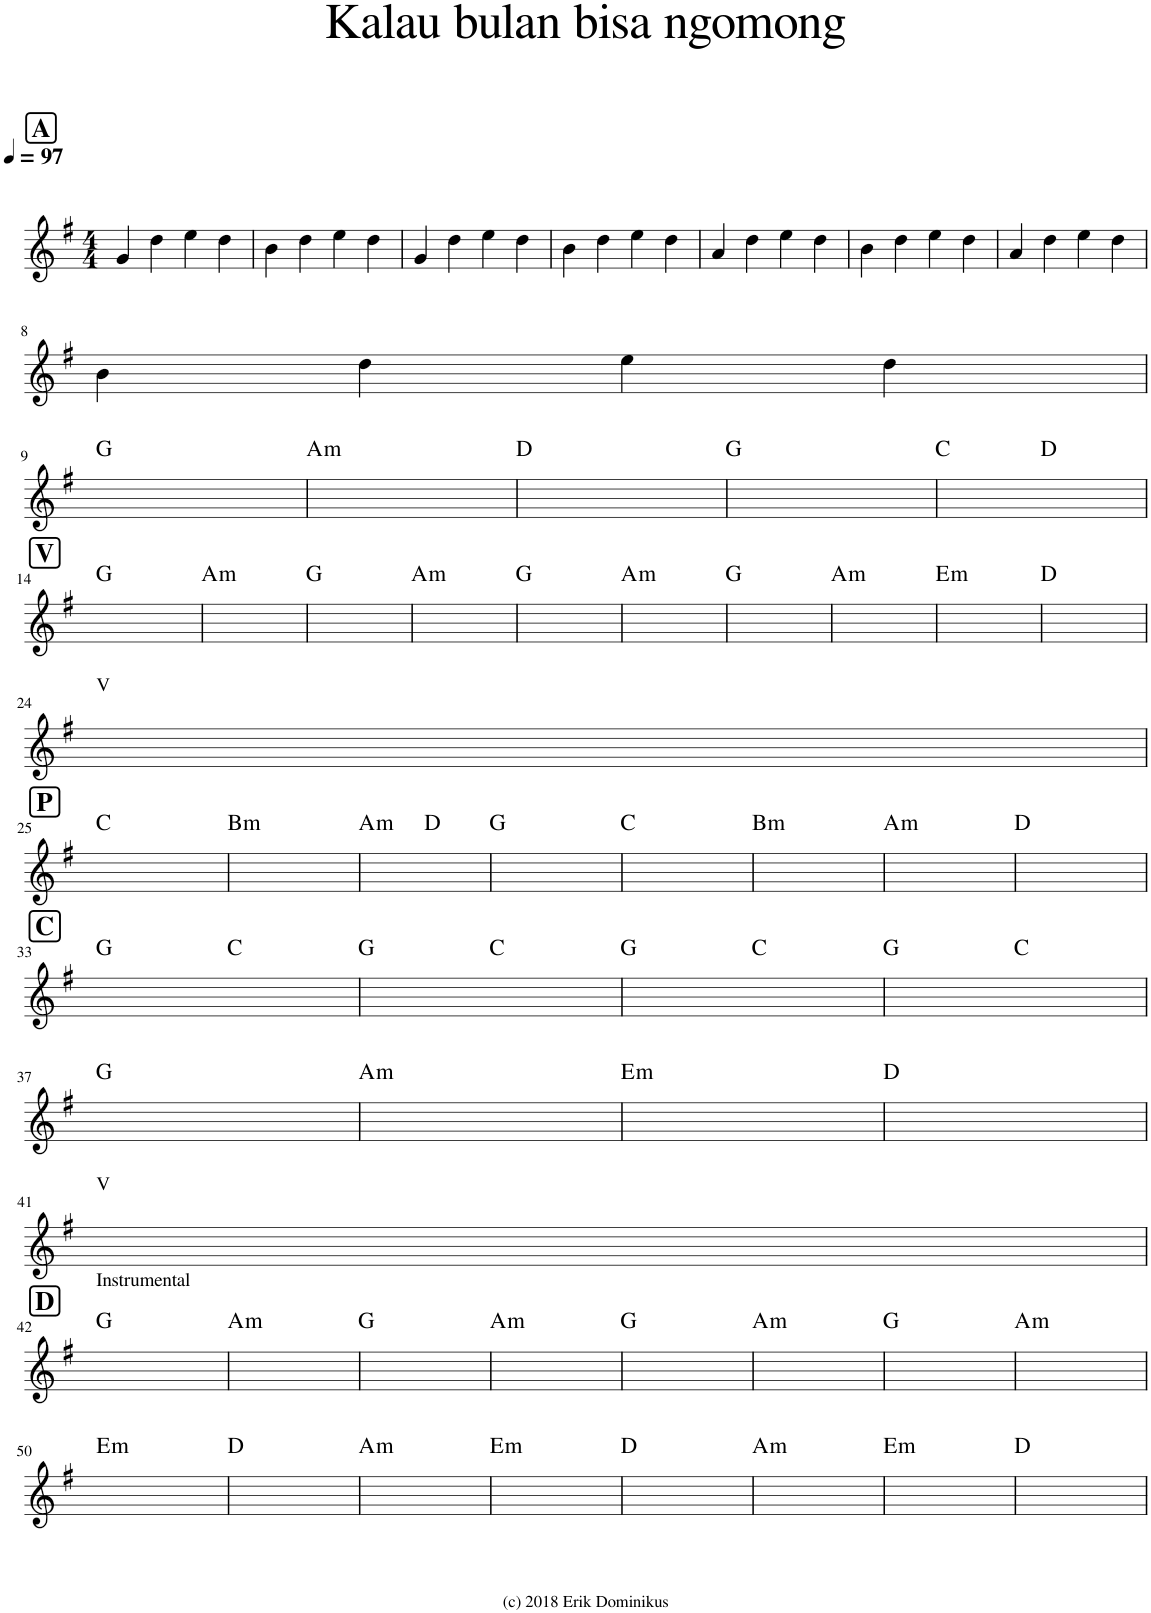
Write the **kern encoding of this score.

**kern	**harte
*part1	*part1
*staff1	*
*I"Piano	*
*I'Pno.	*
*clefG2	*
*k[f#]	*
*M4/4	*
*MM97	*
!!LO:REH:place=s1:a:B:cj:fs=14:t=A
=1	=1
4g/	.
4dd\	.
4ee\	.
4dd\	.
=2	=2
4b\	.
4dd\	.
4ee\	.
4dd\	.
=3	=3
4g/	.
4dd\	.
4ee\	.
4dd\	.
=4	=4
4b\	.
4dd\	.
4ee\	.
4dd\	.
=5	=5
4a/	.
4dd\	.
4ee\	.
4dd\	.
=6	=6
4b\	.
4dd\	.
4ee\	.
4dd\	.
=7	=7
4a/	.
4dd\	.
4ee\	.
4dd\	.
!!LO:LB:g=z
=8	=8
4b\	.
4dd\	.
4ee\	.
4dd\	.
!!LO:LB:g=z
=9	=9
1ryy	G:maj
=10	=10
!	!LO:H:kt=m
1ryy	A:min
=11	=11
1ryy	D:maj
=12	=12
1ryy	G:maj
=13	=13
*^	*
1ryy	2ryy	C:maj
.	2ryy	D:maj
*v	*v	*
!!LO:LB:g=z
!!LO:REH:place=s1:a:B:cj:fs=14:t=V
=14	=14
1ryy	G:maj
=15	=15
!	!LO:H:kt=m
1ryy	A:min
=16	=16
1ryy	G:maj
=17	=17
!	!LO:H:kt=m
1ryy	A:min
=18	=18
1ryy	G:maj
=19	=19
!	!LO:H:kt=m
1ryy	A:min
=20	=20
1ryy	G:maj
=21	=21
!	!LO:H:kt=m
1ryy	A:min
=22	=22
!	!LO:H:kt=m
1ryy	E:min
=23	=23
1ryy	D:maj
!!LO:LB:g=z
=24	=24
!LO:TX:a:t=V	!
1ryy	.
!!LO:LB:g=z
!!LO:REH:place=s1:a:B:cj:fs=14:t=P
=25	=25
1ryy	C:maj
=26	=26
!	!LO:H:kt=m
1ryy	B:min
=27	=27
!	!LO:H:kt=m
*^	*
1ryy	2ryy	A:min
.	2ryy	D:maj
*v	*v	*
=28	=28
1ryy	G:maj
=29	=29
1ryy	C:maj
=30	=30
!	!LO:H:kt=m
1ryy	B:min
=31	=31
!	!LO:H:kt=m
1ryy	A:min
=32	=32
1ryy	D:maj
!!LO:LB:g=z
!!LO:REH:place=s1:a:B:cj:fs=14:t=C
=33	=33
*^	*
1ryy	2ryy	G:maj
.	2ryy	C:maj
=34	=34	=34
1ryy	2ryy	G:maj
.	2ryy	C:maj
=35	=35	=35
1ryy	2ryy	G:maj
.	2ryy	C:maj
=36	=36	=36
1ryy	2ryy	G:maj
.	2ryy	C:maj
*v	*v	*
!!LO:LB:g=z
=37	=37
1ryy	G:maj
=38	=38
!	!LO:H:kt=m
1ryy	A:min
=39	=39
!	!LO:H:kt=m
1ryy	E:min
=40	=40
1ryy	D:maj
!!LO:LB:g=z
=41	=41
!LO:TX:a:t=V	!
1ryy	.
!!LO:LB:g=z
!!LO:REH:place=s1:a:B:cj:fs=14:t=D
=42	=42
!LO:TX:a:t=Instrumental	!
1ryy	G:maj
=43	=43
!	!LO:H:kt=m
1ryy	A:min
=44	=44
1ryy	G:maj
=45	=45
!	!LO:H:kt=m
1ryy	A:min
=46	=46
1ryy	G:maj
=47	=47
!	!LO:H:kt=m
1ryy	A:min
=48	=48
1ryy	G:maj
=49	=49
!	!LO:H:kt=m
1ryy	A:min
!!LO:LB:g=z
=50	=50
!	!LO:H:kt=m
1ryy	E:min
=51	=51
1ryy	D:maj
=52	=52
!	!LO:H:kt=m
1ryy	A:min
=53	=53
!	!LO:H:kt=m
1ryy	E:min
=54	=54
1ryy	D:maj
=55	=55
!	!LO:H:kt=m
1ryy	A:min
=56	=56
!	!LO:H:kt=m
1ryy	E:min
=57	=57
1ryy	D:maj
=	=
*-	*-
